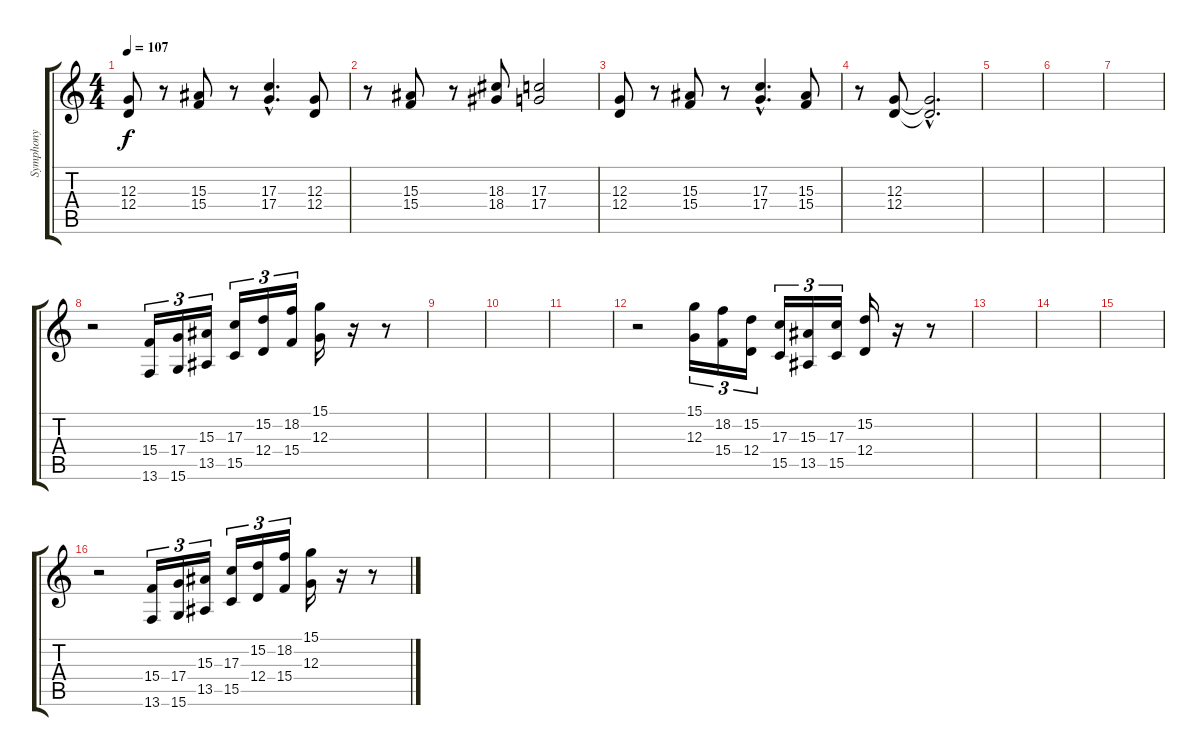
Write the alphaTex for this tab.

\track ("Symphony" "Symphony") {instrument stringensemble1}
\staff {score tabs}
\tuning (E4 B3 G3 D3 A2 E2) {hide}
\ts (4 4)
\tempo 107
\clef g2
\ks c
(12.3 12.4).8{dy f} r.8 (15.3 15.4).8 r.8 (17.3{hac} 17.4{hac}).4{d} (12.3 12.4).8 |
r.8 (15.3 15.4).8 r.8 (18.3 18.4).8 (17.3 17.4).2 |
(12.3 12.4).8 r.8 (15.3 15.4).8 r.8 (17.3{hac} 17.4{hac}).4{d} (15.3 15.4).8 |
r.8 (12.3 12.4).8 (12.3{hac t} 12.4{hac t}).2{d} |
|
|
|
r.2 (15.4 13.6).16{tu (3 2)} (17.4 15.6).16{tu (3 2)} (15.3 13.5).16{tu (3 2)} (17.3 15.5).16{tu (3 2)} (15.2 12.4).16{tu (3 2)} (18.2 15.4).16{tu (3 2)} (15.1 12.3).16 r.16 r.8 |
|
|
|
r.2 (15.1 12.3).16{tu (3 2)} (18.2 15.4).16{tu (3 2)} (15.2 12.4).16{tu (3 2)} (17.3 15.5).16{tu (3 2)} (15.3 13.5).16{tu (3 2)} (17.3 15.5).16{tu (3 2)} (15.2 12.4).16 r.16 r.8 |
|
|
|
r.2 (15.4 13.6).16{tu (3 2)} (17.4 15.6).16{tu (3 2)} (15.3 13.5).16{tu (3 2)} (17.3 15.5).16{tu (3 2)} (15.2 12.4).16{tu (3 2)} (18.2 15.4).16{tu (3 2)} (15.1 12.3).16 r.16 r.8
